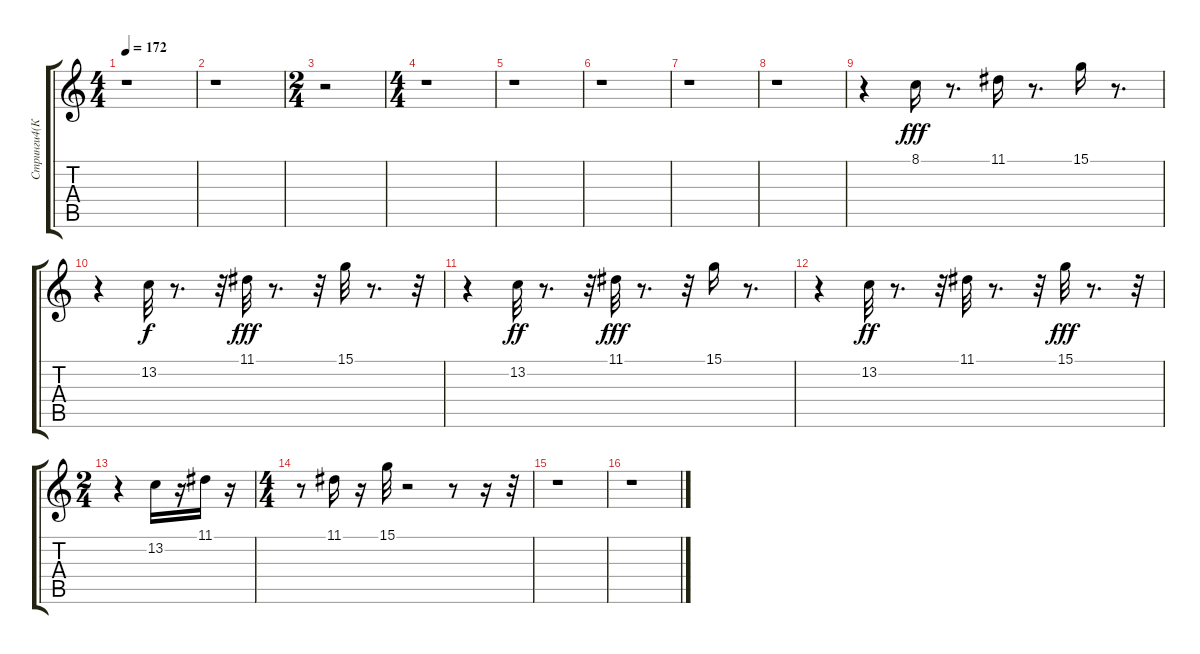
\track ("Стринги4(Козлов)" "Стринги4(К") {instrument pizzicatostrings}
\staff {score tabs}
\tuning (E4 B3 G3 D3 A2 E2) {hide}
\ts (4 4)
\tempo 172
\clef g2
\ks c
r.1{dy mf} |
r.1 |
\ts (2 4)
r.2 |
\ts (4 4)
r.1 |
r.1 |
r.1 |
r.1 |
r.1 |
r.4 8.1.16{dy fff} r.8{d} 11.1.16 r.8{d} 15.1.16 r.8{d} |
r.4 13.2.32{dy f} r.8{d} r.32 11.1.32{dy fff} r.8{d} r.32 15.1.32 r.8{d} r.32 |
r.4 13.2.32{dy ff} r.8{d} r.32 11.1.32{dy fff} r.8{d} r.32 15.1.16 r.8{d} |
r.4 13.2.32{dy ff} r.8{d} r.32 11.1.32 r.8{d} r.32 15.1.32{dy fff} r.8{d} r.32 |
\ts (2 4)
r.4 13.2.16 r.16 11.1.16 r.16 |
\ts (4 4)
r.8 11.1.16 r.16 15.1.32 r.2 r.8 r.16 r.32 |
r.1 |
r.1
